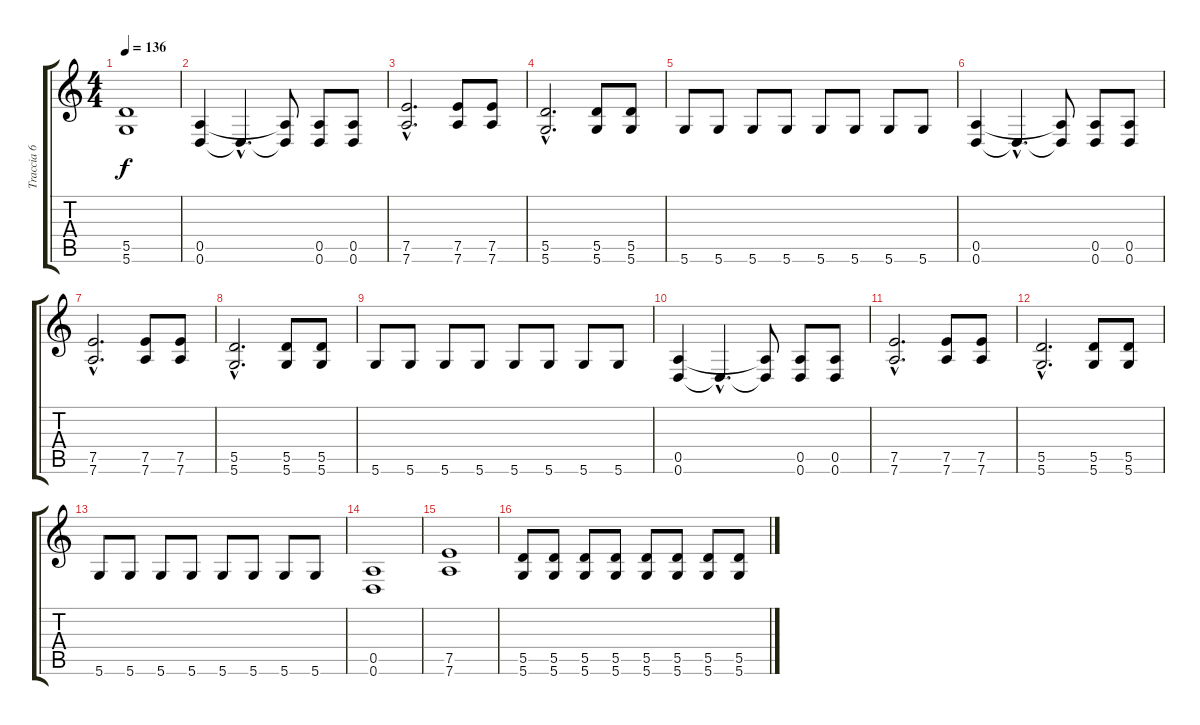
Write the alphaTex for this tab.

\track ("Traccia 6" "Traccia 6") {instrument overdrivenguitar}
\staff {score tabs}
\tuning (E4 B3 G3 D3 A2 D2) {hide}
\ts (4 4)
\tempo 136
\clef g2
\ks c
(5.5 5.6).1{dy f} |
(0.5 0.6).4 0.6{hac t}.4{d} (0.5{t} 0.6{t}).8 (0.5 0.6).8 (0.5 0.6).8 |
(7.5{hac} 7.6{hac}).2{d} (7.5 7.6).8 (7.5 7.6).8 |
(5.5{hac} 5.6{hac}).2{d} (5.5 5.6).8 (5.5 5.6).8 |
5.6.8 5.6.8 5.6.8 5.6.8 5.6.8 5.6.8 5.6.8 5.6.8 |
(0.5 0.6).4 0.6{hac t}.4{d} (0.5{t} 0.6{t}).8 (0.5 0.6).8 (0.5 0.6).8 |
(7.5{hac} 7.6{hac}).2{d} (7.5 7.6).8 (7.5 7.6).8 |
(5.5{hac} 5.6{hac}).2{d} (5.5 5.6).8 (5.5 5.6).8 |
5.6.8 5.6.8 5.6.8 5.6.8 5.6.8 5.6.8 5.6.8 5.6.8 |
(0.5 0.6).4 0.6{hac t}.4{d} (0.5{t} 0.6{t}).8 (0.5 0.6).8 (0.5 0.6).8 |
(7.5{hac} 7.6{hac}).2{d} (7.5 7.6).8 (7.5 7.6).8 |
(5.5{hac} 5.6{hac}).2{d} (5.5 5.6).8 (5.5 5.6).8 |
5.6.8 5.6.8 5.6.8 5.6.8 5.6.8 5.6.8 5.6.8 5.6.8 |
(0.5 0.6).1 |
(7.5 7.6).1 |
(5.5 5.6).8{volume 16} (5.5 5.6).8 (5.5 5.6).8 (5.5 5.6).8 (5.5 5.6).8 (5.5 5.6).8 (5.5 5.6).8 (5.5 5.6).8
